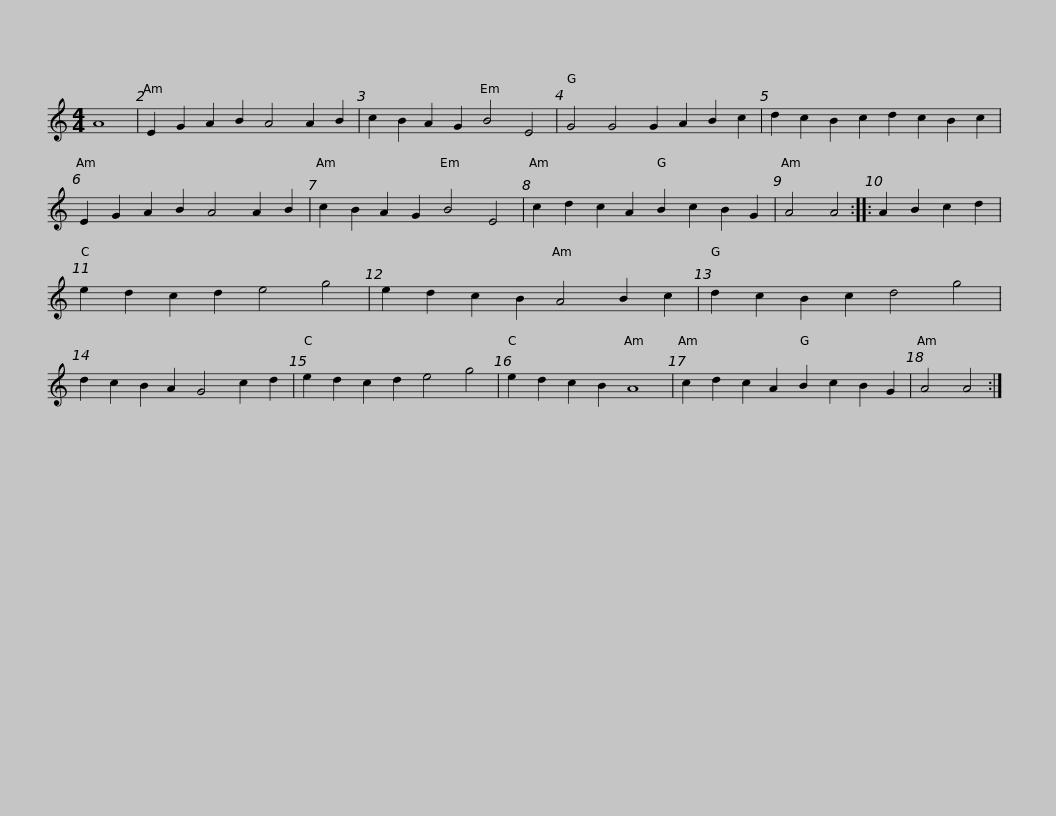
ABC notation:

X:1
L:1/8
M:4/4
I:linebreak $
K:C
V:1 treble
V:1
 A8 | E2 G2 A2 B2 A4 A2 B2 | c2 B2 A2 G2 B4 E4 | G4 G4 G2 A2 B2 c2 | d2 c2 B2 c2 d2 c2 B2 c2 | %5
 E2 G2 A2 B2 A4 A2 B2 |$ c2 B2 A2 G2 B4 E4 | c2 d2 c2 A2 B2 c2 B2 G2 | A4 A4 :: A2 B2 c2 d2 | %10
 e2 d2 c2 d2 e4 g4 | e2 d2 c2 B2 A4 B2 c2 |$ d2 c2 B2 c2 d4 g4 | d2 c2 B2 A2 G4 c2 d2 | e2 d2 c2 d2 e4 g4 | %15
 e2 d2 c2 B2 A8 | c2 d2 c2 A2 B2 c2 B2 G2 | A4 A4 :| %18
